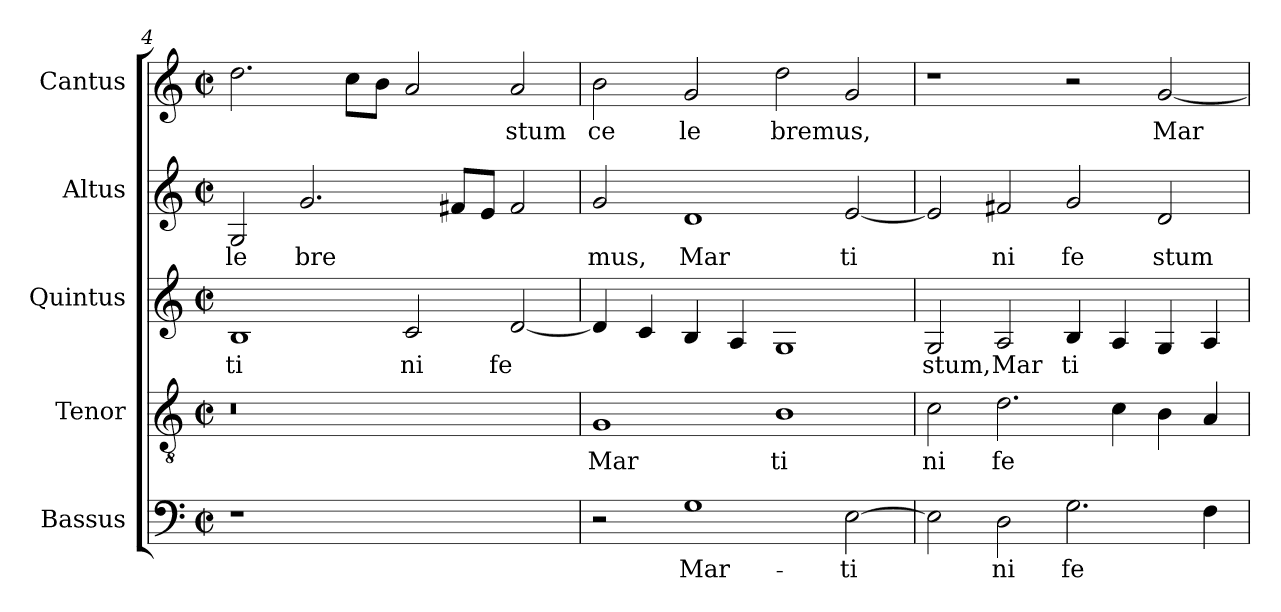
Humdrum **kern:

**kern	**text	**kern	**text	**kern	**text	**kern	**text	**kern	**text
*part5	*part5	*part4	*part4	*part3	*part3	*part2	*part2	*part1	*part1
*staff5	*staff5	*staff4	*staff4	*staff3	*staff3	*staff2	*staff2	*staff1	*staff1
*I"Bassus	*	*I"Tenor	*	*I"Quintus	*	*I"Altus	*	*I"Cantus	*
*clefF4	*	*clefGv2	*	*clefG2	*	*clefG2	*	*clefG2	*
*k[]	*	*k[]	*	*k[]	*	*k[]	*	*k[]	*
*C:	*	*C:	*	*C:	*	*C:	*	*C:	*
*M2/2	*	*M2/2	*	*M2/2	*	*M2/2	*	*M2/2	*
*met(c|)	*	*met(c|)	*	*met(c|)	*	*met(c|)	*	*met(c|)	*
=4	=4	=4	=4	=4	=4	=4	=4	=4	=4
!	!	!	!	!	!LO:LY:b:cj	!	!LO:LY:b:cj	!	!LO:LY:b:cj
1r	.	0r	.	1B	ti	2G/	le	2.dd\	.
!	!	!	!	!	!	!	!LO:LY:b:cj	!	!
.	.	.	.	.	.	2.g/	bre	.	.
!	!	!	!	!	!	!	!	!	!LO:LY:b:cj
.	.	.	.	.	.	.	.	8cc\L	.
!	!	!	!	!	!	!	!	!	!LO:LY:b:cj
.	.	.	.	.	.	.	.	8b\J	.
!	!	!	!	!	!LO:LY:b:cj	!	!	!	!LO:LY:b:cj
1ryy	.	.	.	2c/	ni	.	.	2a/	.
!	!	!	!	!	!	!	!LO:LY:b:cj	!	!
.	.	.	.	.	.	8f#/L	.	.	.
!	!	!	!	!	!	!	!LO:LY:b:cj	!	!
.	.	.	.	.	.	8e/J	.	.	.
!	!	!	!	!	!LO:LY:b:cj	!	!LO:LY:b:cj	!	!LO:LY:b:cj
.	.	.	.	[<2d/	fe	2f#/	.	2a/	stum
=5	=5	=5	=5	=5	=5	=5	=5	=5	=5
!	!	!	!LO:LY:b:cj	!	!LO:LY:b:cj	!	!LO:LY:b:cj	!	!LO:LY:b:cj
2r	.	1G	Mar	4d/]	.	2g/	mus,	2b\	ce
!	!	!	!	!	!LO:LY:b:cj	!	!	!	!
.	.	.	.	4c/	.	.	.	.	.
!	!LO:LY:b:cj	!	!	!	!LO:LY:b:cj	!	!LO:LY:b:cj	!	!LO:LY:b:cj
1G	Mar-	.	.	4B/	.	1d	Mar	2g/	le
!	!	!	!	!	!LO:LY:b:cj	!	!	!	!
.	.	.	.	4A/	.	.	.	.	.
!	!	!	!LO:LY:b:cj	!	!LO:LY:b:cj	!	!	!	!LO:LY:b:cj
.	.	1B	ti	1G	.	.	.	2dd\	bremus,
!	!LO:LY:b:cj	!	!	!	!	!	!LO:LY:b:cj	!	!LO:LY:b:cj
[<2E\	-ti-	.	.	.	.	[<2e/	ti	2g/	.
!!LO:LB:g=z
=6	=6	=6	=6	=6	=6	=6	=6	=6	=6
!	!LO:LY:b:cj	!	!LO:LY:b:cj	!	!LO:LY:b:cj	!	!LO:LY:b:cj	!	!
2E\]	--	2c\	ni	2G/	stum,	2e/]	.	1r	.
!	!LO:LY:b:cj	!	!LO:LY:b:cj	!	!LO:LY:b:cj	!	!LO:LY:b:cj	!	!
2D\	-ni	2.d\	fe-	2A/	Mar	2f#X/	ni	.	.
!	!LO:LY:b:cj	!	!	!	!LO:LY:b:cj	!	!LO:LY:b:cj	!	!
2.G\	fe	.	.	4B/	ti	2g/	fe	2r	.
!	!	!	!LO:LY:b:cj	!	!LO:LY:b:cj	!	!	!	!
.	.	4c\	--	4A/	.	.	.	.	.
!	!	!	!LO:LY:b:cj	!	!LO:LY:b:cj	!	!LO:LY:b:cj	!	!LO:LY:b:cj
.	.	4B\	--	4G/	.	2d/	stum	[<2g/	Mar
!	!LO:LY:b:cj	!	!LO:LY:b:cj	!	!LO:LY:b:cj	!	!	!	!
4F\	.	4A/	--	4A/	.	.	.	.	.
=	=	=	=	=	=	=	=	=	=
*-	*-	*-	*-	*-	*-	*-	*-	*-	*-
